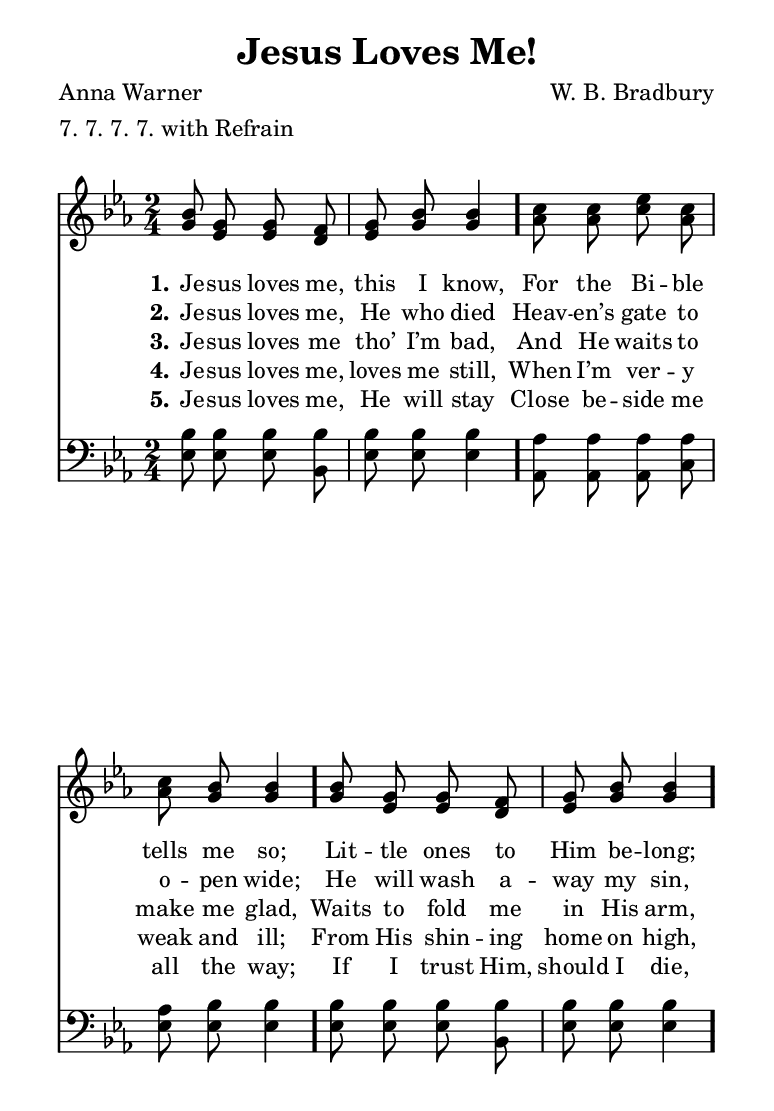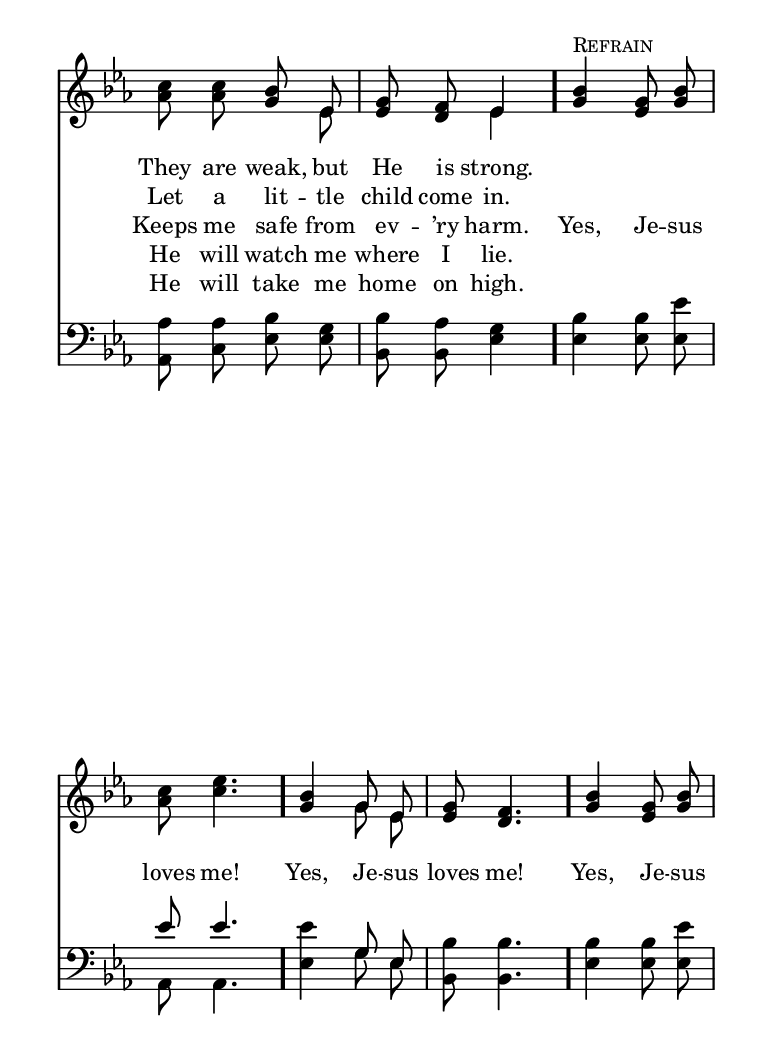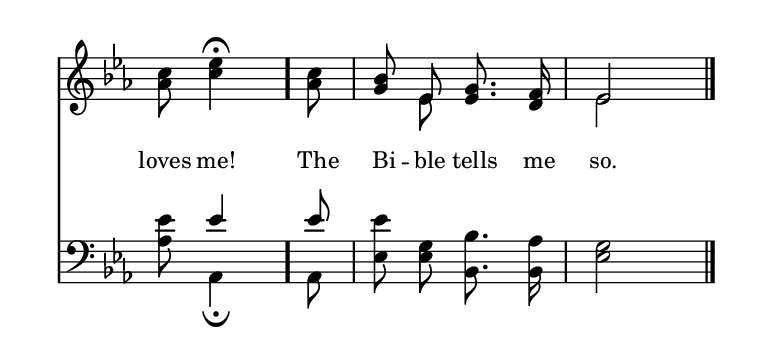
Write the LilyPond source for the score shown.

\include "common/global.ily"
\paper {
  \include "common/paper.ily"
  ragged-last-bottom = ##t
  system-system-spacing.padding = 7
}

\header{
  %children
  hymnnumber = "312"
  title = "Jesus Loves Me!"
  tunename = ""
  meter = "7. 7. 7. 7. with Refrain"
  poet = "Anna Warner"
  composer = "W. B. Bradbury"
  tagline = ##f
}

ta = { \tempo 8=120 }
tb = { \tempo 8=60 }

global = {
  \include "common/overrides.ily"
  \override Staff.TimeSignature.style = #'numbered
  \time 2/4
  \override Score.MetronomeMark.transparent = ##t % hide all fermata changes too
  \ta
  \key ees \major
  \autoBeamOff
}

patternA = { c8 c c c | c c c4 }
patternB = { c4 c8 c | c c4. }
patternC = { c8 | c c, c8. c16 | c2 }
patternD = { c4 c8 c | c c4 }

notesSoprano = {
\global
\relative c'' {

  bes8 g g f | g bes bes4
  c8 c ees c | c bes bes4
  bes8 g g f | g bes bes4
  c8 c bes ees, | g f ees4

  << s^\markup { \small \caps "Refrain" }
  { bes'4 g8 bes | c ees4. } >>
  bes4 g8 ees | g f4.
  bes4 g8 bes | c \tb ees4\fermata \ta
  c8 | bes ees, g8. f16 | ees2

  \bar "|."

}
}

notesAlto = {
\global
\relative e' {

  \changePitch \patternA { g ees ees d | ees g g }
  \changePitch \patternA { aes aes c aes | aes g g }
  \changePitch \patternA { g ees ees d | ees g g }
  \changePitch \patternA { aes aes g ees | ees d ees }

  \changePitch \patternB { g ees g | aes c }
  \changePitch \patternB { g g ees | ees d }
  \changePitch \patternD { g ees g | aes c }
  \changePitch \patternC { aes | g ees ees d | ees }

}
}

notesTenor = {
\global
\relative a {

  \changePitch \patternA { bes bes bes bes | bes bes bes }
  \changePitch \patternA { aes aes aes aes | aes bes bes }
  \changePitch \patternA { bes bes bes bes | bes bes bes }
  \changePitch \patternA { aes aes bes g | bes aes g }

  \changePitch \patternB { bes bes ees | ees ees }
  \changePitch \patternB { ees g, ees | bes' bes }
  \changePitch \patternD { bes bes ees | ees ees }
  \changePitch \patternC { ees | ees g, bes aes | g }

}
}

notesBass = {
\global
\relative f {

  \changePitch \patternA { ees ees ees bes | ees ees ees }
  \changePitch \patternA { aes, aes aes c | ees ees ees }
  \changePitch \patternA { ees ees ees bes | ees ees ees }
  \changePitch \patternA { aes, c ees ees | bes bes ees }

  \changePitch \patternB { ees ees ees | aes, aes }
  \changePitch \patternB { ees' g ees | bes bes }
  \changePitch \patternD { ees ees ees | aes aes,_\fermata }
  \changePitch \patternC { aes | ees' ees bes bes | ees }

}
}

Refrain = \lyricmode {

Yes, Je -- sus loves me! \bar "."
Yes, Je -- sus loves me! \bar "."
Yes, Je -- sus loves me! \bar "."
The Bi -- ble tells me so. \bar "."

}

wordsA = \lyricmode {
\set stanza = "1."

Je -- sus loves me, this I know, \bar "."
For the Bi -- ble tells me so; \bar "."
Lit -- tle ones to Him be -- long; \bar "."
They are weak, but He is strong. \bar "."

}

wordsB = \lyricmode {
\set stanza = "2."

Je -- sus loves me, He who died
Heav -- en’s gate to o -- pen wide;
He will wash a -- way my sin,
Let a lit -- tle child come in.

}

wordsC = \lyricmode {
\set stanza = "3."

Je -- sus loves me tho’ I’m bad,
And He waits to make me glad,
Waits to fold me in His arm,
Keeps me safe from ev -- ’ry harm.

\Refrain

}

wordsD = \lyricmode {
\set stanza = "4."

Je -- sus loves me, loves me still,
When I’m ver -- y weak and ill;
From His shin -- ing home on high,
He will watch me where I lie.

}

wordsE = \lyricmode {
\set stanza = "5."

Je -- sus loves me, He will stay
Close be -- side me all the way;
If I trust Him, should I die,
He will take me home on high.

}

\score {
  \context ChoirStaff <<
    \context Staff = upper <<
      \set Staff.autoBeaming = ##f
      \set ChoirStaff.systemStartDelimiter = #'SystemStartBar
      \set ChoirStaff.printPartCombineTexts = ##f
      \partcombine #'(2 . 9) \notesSoprano \notesAlto
      \context NullVoice = sopranos { \voiceOne << \notesSoprano >> }
      \context Lyrics = one   \lyricsto sopranos \wordsA
      \context Lyrics = two   \lyricsto sopranos \wordsB
      \context Lyrics = three \lyricsto sopranos \wordsC
      \context Lyrics = four  \lyricsto sopranos \wordsD
      \context Lyrics = five  \lyricsto sopranos \wordsE
    >>
    \context Staff = men <<
      \set Staff.autoBeaming = ##f
      \clef bass
      \set ChoirStaff.printPartCombineTexts = ##f
      \partcombine #'(2 . 9) \notesTenor \notesBass
    >>
  >>
  \layout {
    \include "common/layout.ily"
  }
  \midi{
    \include "common/midi.ily"
  }
}

\version "2.19.49"  % necessary for upgrading to future LilyPond versions.

% vi:set et ts=2 sw=2 ai nocindent syntax=lilypond:
